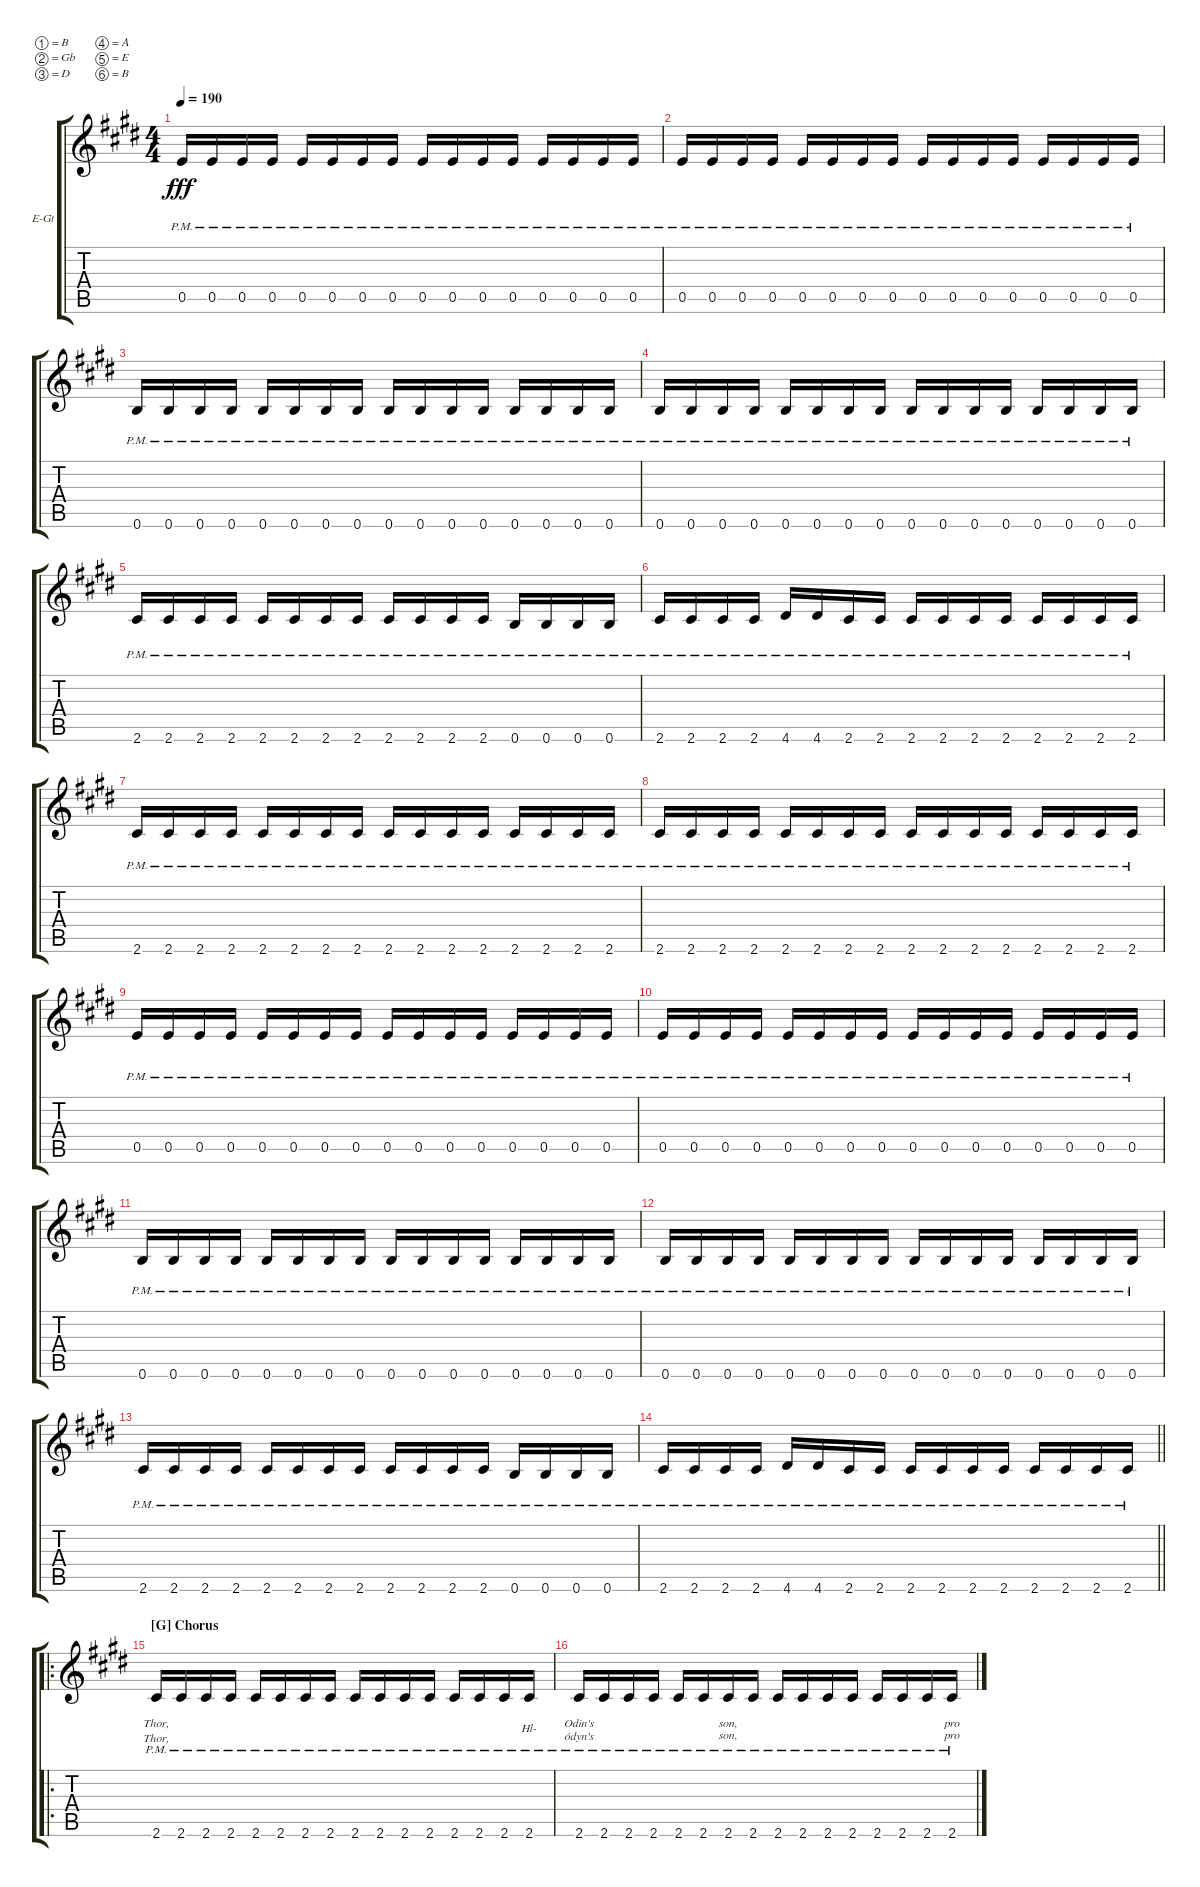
\bracketExtendMode groupsimilarinstruments
\firstSystemTrackNameOrientation horizontal
\otherSystemsTrackNameOrientation horizontal
\track ("Rhythm" "E-Gt") {instrument distortionguitar}
\staff {score tabs}
\tuning (B3 Gb3 D3 A2 E2 B1)
\ts (4 4)
\tempo 190
\clef g2
\ks c#minor
0.5{pm}.16{ot 8vb lyrics (0 "") lyrics (1 "") lyrics (2 "") lyrics (3 "") lyrics (4 "") dy fff} 0.5{pm}.16{ot 8vb lyrics (0 "") lyrics (1 "") lyrics (2 "") lyrics (3 "") lyrics (4 "")} 0.5{pm}.16{ot 8vb lyrics (0 "") lyrics (1 "") lyrics (2 "") lyrics (3 "") lyrics (4 "")} 0.5{pm}.16{ot 8vb lyrics (0 "") lyrics (1 "") lyrics (2 "") lyrics (3 "") lyrics (4 "")} 0.5{pm}.16{ot 8vb lyrics (0 "") lyrics (1 "") lyrics (2 "") lyrics (3 "") lyrics (4 "")} 0.5{pm}.16{ot 8vb lyrics (0 "") lyrics (1 "") lyrics (2 "") lyrics (3 "") lyrics (4 "")} 0.5{pm}.16{ot 8vb lyrics (0 "") lyrics (1 "") lyrics (2 "") lyrics (3 "") lyrics (4 "")} 0.5{pm}.16{ot 8vb lyrics (0 "") lyrics (1 "") lyrics (2 "") lyrics (3 "") lyrics (4 "")} 0.5{pm}.16{ot 8vb lyrics (0 "") lyrics (1 "") lyrics (2 "") lyrics (3 "") lyrics (4 "")} 0.5{pm}.16{ot 8vb lyrics (0 "") lyrics (1 "") lyrics (2 "") lyrics (3 "") lyrics (4 "")} 0.5{pm}.16{ot 8vb lyrics (0 "") lyrics (1 "") lyrics (2 "") lyrics (3 "") lyrics (4 "")} 0.5{pm}.16{ot 8vb lyrics (0 "") lyrics (1 "") lyrics (2 "") lyrics (3 "") lyrics (4 "")} 0.5{pm}.16{ot 8vb lyrics (0 "") lyrics (1 "") lyrics (2 "") lyrics (3 "") lyrics (4 "")} 0.5{pm}.16{ot 8vb lyrics (0 "") lyrics (1 "") lyrics (2 "") lyrics (3 "") lyrics (4 "")} 0.5{pm}.16{ot 8vb lyrics (0 "") lyrics (1 "") lyrics (2 "") lyrics (3 "") lyrics (4 "")} 0.5{pm}.16{ot 8vb lyrics (0 "") lyrics (1 "") lyrics (2 "") lyrics (3 "") lyrics (4 "")} |
0.5{pm}.16{ot 8vb lyrics (0 "") lyrics (1 "") lyrics (2 "") lyrics (3 "") lyrics (4 "")} 0.5{pm}.16{ot 8vb lyrics (0 "") lyrics (1 "") lyrics (2 "") lyrics (3 "") lyrics (4 "")} 0.5{pm}.16{ot 8vb lyrics (0 "") lyrics (1 "") lyrics (2 "") lyrics (3 "") lyrics (4 "")} 0.5{pm}.16{ot 8vb lyrics (0 "") lyrics (1 "") lyrics (2 "") lyrics (3 "") lyrics (4 "")} 0.5{pm}.16{ot 8vb lyrics (0 "") lyrics (1 "") lyrics (2 "") lyrics (3 "") lyrics (4 "")} 0.5{pm}.16{ot 8vb lyrics (0 "") lyrics (1 "") lyrics (2 "") lyrics (3 "") lyrics (4 "")} 0.5{pm}.16{ot 8vb lyrics (0 "") lyrics (1 "") lyrics (2 "") lyrics (3 "") lyrics (4 "")} 0.5{pm}.16{ot 8vb lyrics (0 "") lyrics (1 "") lyrics (2 "") lyrics (3 "") lyrics (4 "")} 0.5{pm}.16{ot 8vb lyrics (0 "") lyrics (1 "") lyrics (2 "") lyrics (3 "") lyrics (4 "")} 0.5{pm}.16{ot 8vb lyrics (0 "") lyrics (1 "") lyrics (2 "") lyrics (3 "") lyrics (4 "")} 0.5{pm}.16{ot 8vb lyrics (0 "") lyrics (1 "") lyrics (2 "") lyrics (3 "") lyrics (4 "")} 0.5{pm}.16{ot 8vb lyrics (0 "") lyrics (1 "") lyrics (2 "") lyrics (3 "") lyrics (4 "")} 0.5{pm}.16{ot 8vb lyrics (0 "") lyrics (1 "") lyrics (2 "") lyrics (3 "") lyrics (4 "")} 0.5{pm}.16{ot 8vb lyrics (0 "") lyrics (1 "") lyrics (2 "") lyrics (3 "") lyrics (4 "")} 0.5{pm}.16{ot 8vb lyrics (0 "") lyrics (1 "") lyrics (2 "") lyrics (3 "") lyrics (4 "")} 0.5{pm}.16{ot 8vb lyrics (0 "") lyrics (1 "") lyrics (2 "") lyrics (3 "") lyrics (4 "")} |
0.6{pm}.16{ot 8vb lyrics (0 "") lyrics (1 "") lyrics (2 "") lyrics (3 "") lyrics (4 "")} 0.6{pm}.16{ot 8vb lyrics (0 "") lyrics (1 "") lyrics (2 "") lyrics (3 "") lyrics (4 "")} 0.6{pm}.16{ot 8vb lyrics (0 "") lyrics (1 "") lyrics (2 "") lyrics (3 "") lyrics (4 "")} 0.6{pm}.16{ot 8vb lyrics (0 "") lyrics (1 "") lyrics (2 "") lyrics (3 "") lyrics (4 "")} 0.6{pm}.16{ot 8vb lyrics (0 "") lyrics (1 "") lyrics (2 "") lyrics (3 "") lyrics (4 "")} 0.6{pm}.16{ot 8vb lyrics (0 "") lyrics (1 "") lyrics (2 "") lyrics (3 "") lyrics (4 "")} 0.6{pm}.16{ot 8vb lyrics (0 "") lyrics (1 "") lyrics (2 "") lyrics (3 "") lyrics (4 "")} 0.6{pm}.16{ot 8vb lyrics (0 "") lyrics (1 "") lyrics (2 "") lyrics (3 "") lyrics (4 "")} 0.6{pm}.16{ot 8vb lyrics (0 "") lyrics (1 "") lyrics (2 "") lyrics (3 "") lyrics (4 "")} 0.6{pm}.16{ot 8vb lyrics (0 "") lyrics (1 "") lyrics (2 "") lyrics (3 "") lyrics (4 "")} 0.6{pm}.16{ot 8vb lyrics (0 "") lyrics (1 "") lyrics (2 "") lyrics (3 "") lyrics (4 "")} 0.6{pm}.16{ot 8vb lyrics (0 "") lyrics (1 "") lyrics (2 "") lyrics (3 "") lyrics (4 "")} 0.6{pm}.16{ot 8vb lyrics (0 "") lyrics (1 "") lyrics (2 "") lyrics (3 "") lyrics (4 "")} 0.6{pm}.16{ot 8vb lyrics (0 "") lyrics (1 "") lyrics (2 "") lyrics (3 "") lyrics (4 "")} 0.6{pm}.16{ot 8vb lyrics (0 "") lyrics (1 "") lyrics (2 "") lyrics (3 "") lyrics (4 "")} 0.6{pm}.16{ot 8vb lyrics (0 "") lyrics (1 "") lyrics (2 "") lyrics (3 "") lyrics (4 "")} |
0.6{pm}.16{ot 8vb lyrics (0 "") lyrics (1 "") lyrics (2 "") lyrics (3 "") lyrics (4 "")} 0.6{pm}.16{ot 8vb lyrics (0 "") lyrics (1 "") lyrics (2 "") lyrics (3 "") lyrics (4 "")} 0.6{pm}.16{ot 8vb lyrics (0 "") lyrics (1 "") lyrics (2 "") lyrics (3 "") lyrics (4 "")} 0.6{pm}.16{ot 8vb lyrics (0 "") lyrics (1 "") lyrics (2 "") lyrics (3 "") lyrics (4 "")} 0.6{pm}.16{ot 8vb lyrics (0 "") lyrics (1 "") lyrics (2 "") lyrics (3 "") lyrics (4 "")} 0.6{pm}.16{ot 8vb lyrics (0 "") lyrics (1 "") lyrics (2 "") lyrics (3 "") lyrics (4 "")} 0.6{pm}.16{ot 8vb lyrics (0 "") lyrics (1 "") lyrics (2 "") lyrics (3 "") lyrics (4 "")} 0.6{pm}.16{ot 8vb lyrics (0 "") lyrics (1 "") lyrics (2 "") lyrics (3 "") lyrics (4 "")} 0.6{pm}.16{ot 8vb lyrics (0 "") lyrics (1 "") lyrics (2 "") lyrics (3 "") lyrics (4 "")} 0.6{pm}.16{ot 8vb lyrics (0 "") lyrics (1 "") lyrics (2 "") lyrics (3 "") lyrics (4 "")} 0.6{pm}.16{ot 8vb lyrics (0 "") lyrics (1 "") lyrics (2 "") lyrics (3 "") lyrics (4 "")} 0.6{pm}.16{ot 8vb lyrics (0 "") lyrics (1 "") lyrics (2 "") lyrics (3 "") lyrics (4 "")} 0.6{pm}.16{ot 8vb lyrics (0 "") lyrics (1 "") lyrics (2 "") lyrics (3 "") lyrics (4 "")} 0.6{pm}.16{ot 8vb lyrics (0 "") lyrics (1 "") lyrics (2 "") lyrics (3 "") lyrics (4 "")} 0.6{pm}.16{ot 8vb lyrics (0 "") lyrics (1 "") lyrics (2 "") lyrics (3 "") lyrics (4 "")} 0.6{pm}.16{ot 8vb lyrics (0 "") lyrics (1 "") lyrics (2 "") lyrics (3 "") lyrics (4 "")} |
2.6{pm}.16{ot 8vb lyrics (0 "") lyrics (1 "") lyrics (2 "") lyrics (3 "") lyrics (4 "")} 2.6{pm}.16{ot 8vb lyrics (0 "") lyrics (1 "") lyrics (2 "") lyrics (3 "") lyrics (4 "")} 2.6{pm}.16{ot 8vb lyrics (0 "") lyrics (1 "") lyrics (2 "") lyrics (3 "") lyrics (4 "")} 2.6{pm}.16{ot 8vb lyrics (0 "") lyrics (1 "") lyrics (2 "") lyrics (3 "") lyrics (4 "")} 2.6{pm}.16{ot 8vb lyrics (0 "") lyrics (1 "") lyrics (2 "") lyrics (3 "") lyrics (4 "")} 2.6{pm}.16{ot 8vb lyrics (0 "") lyrics (1 "") lyrics (2 "") lyrics (3 "") lyrics (4 "")} 2.6{pm}.16{ot 8vb lyrics (0 "") lyrics (1 "") lyrics (2 "") lyrics (3 "") lyrics (4 "")} 2.6{pm}.16{ot 8vb lyrics (0 "") lyrics (1 "") lyrics (2 "") lyrics (3 "") lyrics (4 "")} 2.6{pm}.16{ot 8vb lyrics (0 "") lyrics (1 "") lyrics (2 "") lyrics (3 "") lyrics (4 "")} 2.6{pm}.16{ot 8vb lyrics (0 "") lyrics (1 "") lyrics (2 "") lyrics (3 "") lyrics (4 "")} 2.6{pm}.16{ot 8vb lyrics (0 "") lyrics (1 "") lyrics (2 "") lyrics (3 "") lyrics (4 "")} 2.6{pm}.16{ot 8vb lyrics (0 "") lyrics (1 "") lyrics (2 "") lyrics (3 "") lyrics (4 "")} 0.6{pm}.16{ot 8vb lyrics (0 "") lyrics (1 "") lyrics (2 "") lyrics (3 "") lyrics (4 "")} 0.6{pm}.16{ot 8vb lyrics (0 "") lyrics (1 "") lyrics (2 "") lyrics (3 "") lyrics (4 "")} 0.6{pm}.16{ot 8vb lyrics (0 "") lyrics (1 "") lyrics (2 "") lyrics (3 "") lyrics (4 "")} 0.6{pm}.16{ot 8vb lyrics (0 "") lyrics (1 "") lyrics (2 "") lyrics (3 "") lyrics (4 "")} |
2.6{pm}.16{ot 8vb lyrics (0 "") lyrics (1 "") lyrics (2 "") lyrics (3 "") lyrics (4 "")} 2.6{pm}.16{ot 8vb lyrics (0 "") lyrics (1 "") lyrics (2 "") lyrics (3 "") lyrics (4 "")} 2.6{pm}.16{ot 8vb lyrics (0 "") lyrics (1 "") lyrics (2 "") lyrics (3 "") lyrics (4 "")} 2.6{pm}.16{ot 8vb lyrics (0 "") lyrics (1 "") lyrics (2 "") lyrics (3 "") lyrics (4 "")} 4.6{pm}.16{ot 8vb lyrics (0 "") lyrics (1 "") lyrics (2 "") lyrics (3 "") lyrics (4 "")} 4.6{pm}.16{ot 8vb lyrics (0 "") lyrics (1 "") lyrics (2 "") lyrics (3 "") lyrics (4 "")} 2.6{pm}.16{ot 8vb lyrics (0 "") lyrics (1 "") lyrics (2 "") lyrics (3 "") lyrics (4 "")} 2.6{pm}.16{ot 8vb lyrics (0 "") lyrics (1 "") lyrics (2 "") lyrics (3 "") lyrics (4 "")} 2.6{pm}.16{ot 8vb lyrics (0 "") lyrics (1 "") lyrics (2 "") lyrics (3 "") lyrics (4 "")} 2.6{pm}.16{ot 8vb lyrics (0 "") lyrics (1 "") lyrics (2 "") lyrics (3 "") lyrics (4 "")} 2.6{pm}.16{ot 8vb lyrics (0 "") lyrics (1 "") lyrics (2 "") lyrics (3 "") lyrics (4 "")} 2.6{pm}.16{ot 8vb lyrics (0 "") lyrics (1 "") lyrics (2 "") lyrics (3 "") lyrics (4 "")} 2.6{pm}.16{ot 8vb lyrics (0 "") lyrics (1 "") lyrics (2 "") lyrics (3 "") lyrics (4 "")} 2.6{pm}.16{ot 8vb lyrics (0 "") lyrics (1 "") lyrics (2 "") lyrics (3 "") lyrics (4 "")} 2.6{pm}.16{ot 8vb lyrics (0 "") lyrics (1 "") lyrics (2 "") lyrics (3 "") lyrics (4 "")} 2.6{pm}.16{ot 8vb lyrics (0 "") lyrics (1 "") lyrics (2 "") lyrics (3 "") lyrics (4 "")} |
2.6{pm}.16{ot 8vb lyrics (0 "") lyrics (1 "") lyrics (2 "") lyrics (3 "") lyrics (4 "")} 2.6{pm}.16{ot 8vb lyrics (0 "") lyrics (1 "") lyrics (2 "") lyrics (3 "") lyrics (4 "")} 2.6{pm}.16{ot 8vb lyrics (0 "") lyrics (1 "") lyrics (2 "") lyrics (3 "") lyrics (4 "")} 2.6{pm}.16{ot 8vb lyrics (0 "") lyrics (1 "") lyrics (2 "") lyrics (3 "") lyrics (4 "")} 2.6{pm}.16{ot 8vb lyrics (0 "") lyrics (1 "") lyrics (2 "") lyrics (3 "") lyrics (4 "")} 2.6{pm}.16{ot 8vb lyrics (0 "") lyrics (1 "") lyrics (2 "") lyrics (3 "") lyrics (4 "")} 2.6{pm}.16{ot 8vb lyrics (0 "") lyrics (1 "") lyrics (2 "") lyrics (3 "") lyrics (4 "")} 2.6{pm}.16{ot 8vb lyrics (0 "") lyrics (1 "") lyrics (2 "") lyrics (3 "") lyrics (4 "")} 2.6{pm}.16{ot 8vb lyrics (0 "") lyrics (1 "") lyrics (2 "") lyrics (3 "") lyrics (4 "")} 2.6{pm}.16{ot 8vb lyrics (0 "") lyrics (1 "") lyrics (2 "") lyrics (3 "") lyrics (4 "")} 2.6{pm}.16{ot 8vb lyrics (0 "") lyrics (1 "") lyrics (2 "") lyrics (3 "") lyrics (4 "")} 2.6{pm}.16{ot 8vb lyrics (0 "") lyrics (1 "") lyrics (2 "") lyrics (3 "") lyrics (4 "")} 2.6{pm}.16{ot 8vb lyrics (0 "") lyrics (1 "") lyrics (2 "") lyrics (3 "") lyrics (4 "")} 2.6{pm}.16{ot 8vb lyrics (0 "") lyrics (1 "") lyrics (2 "") lyrics (3 "") lyrics (4 "")} 2.6{pm}.16{ot 8vb lyrics (0 "") lyrics (1 "") lyrics (2 "") lyrics (3 "") lyrics (4 "")} 2.6{pm}.16{ot 8vb lyrics (0 "") lyrics (1 "") lyrics (2 "") lyrics (3 "") lyrics (4 "")} |
2.6{pm}.16{ot 8vb lyrics (0 "") lyrics (1 "") lyrics (2 "") lyrics (3 "") lyrics (4 "")} 2.6{pm}.16{ot 8vb lyrics (0 "") lyrics (1 "") lyrics (2 "") lyrics (3 "") lyrics (4 "")} 2.6{pm}.16{ot 8vb lyrics (0 "") lyrics (1 "") lyrics (2 "") lyrics (3 "") lyrics (4 "")} 2.6{pm}.16{ot 8vb lyrics (0 "") lyrics (1 "") lyrics (2 "") lyrics (3 "") lyrics (4 "")} 2.6{pm}.16{ot 8vb lyrics (0 "") lyrics (1 "") lyrics (2 "") lyrics (3 "") lyrics (4 "")} 2.6{pm}.16{ot 8vb lyrics (0 "") lyrics (1 "") lyrics (2 "") lyrics (3 "") lyrics (4 "")} 2.6{pm}.16{ot 8vb lyrics (0 "") lyrics (1 "") lyrics (2 "") lyrics (3 "") lyrics (4 "")} 2.6{pm}.16{ot 8vb lyrics (0 "") lyrics (1 "") lyrics (2 "") lyrics (3 "") lyrics (4 "")} 2.6{pm}.16{ot 8vb lyrics (0 "") lyrics (1 "") lyrics (2 "") lyrics (3 "") lyrics (4 "")} 2.6{pm}.16{ot 8vb lyrics (0 "") lyrics (1 "") lyrics (2 "") lyrics (3 "") lyrics (4 "")} 2.6{pm}.16{ot 8vb lyrics (0 "") lyrics (1 "") lyrics (2 "") lyrics (3 "") lyrics (4 "")} 2.6{pm}.16{ot 8vb lyrics (0 "") lyrics (1 "") lyrics (2 "") lyrics (3 "") lyrics (4 "")} 2.6{pm}.16{ot 8vb lyrics (0 "") lyrics (1 "") lyrics (2 "") lyrics (3 "") lyrics (4 "")} 2.6{pm}.16{ot 8vb lyrics (0 "") lyrics (1 "") lyrics (2 "") lyrics (3 "") lyrics (4 "")} 2.6{pm}.16{ot 8vb lyrics (0 "") lyrics (1 "") lyrics (2 "") lyrics (3 "") lyrics (4 "")} 2.6{pm}.16{ot 8vb lyrics (0 "") lyrics (1 "") lyrics (2 "") lyrics (3 "") lyrics (4 "")} |
0.5{pm}.16{ot 8vb lyrics (0 "") lyrics (1 "") lyrics (2 "") lyrics (3 "") lyrics (4 "")} 0.5{pm}.16{ot 8vb lyrics (0 "") lyrics (1 "") lyrics (2 "") lyrics (3 "") lyrics (4 "")} 0.5{pm}.16{ot 8vb lyrics (0 "") lyrics (1 "") lyrics (2 "") lyrics (3 "") lyrics (4 "")} 0.5{pm}.16{ot 8vb lyrics (0 "") lyrics (1 "") lyrics (2 "") lyrics (3 "") lyrics (4 "")} 0.5{pm}.16{ot 8vb lyrics (0 "") lyrics (1 "") lyrics (2 "") lyrics (3 "") lyrics (4 "")} 0.5{pm}.16{ot 8vb lyrics (0 "") lyrics (1 "") lyrics (2 "") lyrics (3 "") lyrics (4 "")} 0.5{pm}.16{ot 8vb lyrics (0 "") lyrics (1 "") lyrics (2 "") lyrics (3 "") lyrics (4 "")} 0.5{pm}.16{ot 8vb lyrics (0 "") lyrics (1 "") lyrics (2 "") lyrics (3 "") lyrics (4 "")} 0.5{pm}.16{ot 8vb lyrics (0 "") lyrics (1 "") lyrics (2 "") lyrics (3 "") lyrics (4 "")} 0.5{pm}.16{ot 8vb lyrics (0 "") lyrics (1 "") lyrics (2 "") lyrics (3 "") lyrics (4 "")} 0.5{pm}.16{ot 8vb lyrics (0 "") lyrics (1 "") lyrics (2 "") lyrics (3 "") lyrics (4 "")} 0.5{pm}.16{ot 8vb lyrics (0 "") lyrics (1 "") lyrics (2 "") lyrics (3 "") lyrics (4 "")} 0.5{pm}.16{ot 8vb lyrics (0 "") lyrics (1 "") lyrics (2 "") lyrics (3 "") lyrics (4 "")} 0.5{pm}.16{ot 8vb lyrics (0 "") lyrics (1 "") lyrics (2 "") lyrics (3 "") lyrics (4 "")} 0.5{pm}.16{ot 8vb lyrics (0 "") lyrics (1 "") lyrics (2 "") lyrics (3 "") lyrics (4 "")} 0.5{pm}.16{ot 8vb lyrics (0 "") lyrics (1 "") lyrics (2 "") lyrics (3 "") lyrics (4 "")} |
0.5{pm}.16{ot 8vb lyrics (0 "") lyrics (1 "") lyrics (2 "") lyrics (3 "") lyrics (4 "")} 0.5{pm}.16{ot 8vb lyrics (0 "") lyrics (1 "") lyrics (2 "") lyrics (3 "") lyrics (4 "")} 0.5{pm}.16{ot 8vb lyrics (0 "") lyrics (1 "") lyrics (2 "") lyrics (3 "") lyrics (4 "")} 0.5{pm}.16{ot 8vb lyrics (0 "") lyrics (1 "") lyrics (2 "") lyrics (3 "") lyrics (4 "")} 0.5{pm}.16{ot 8vb lyrics (0 "") lyrics (1 "") lyrics (2 "") lyrics (3 "") lyrics (4 "")} 0.5{pm}.16{ot 8vb lyrics (0 "") lyrics (1 "") lyrics (2 "") lyrics (3 "") lyrics (4 "")} 0.5{pm}.16{ot 8vb lyrics (0 "") lyrics (1 "") lyrics (2 "") lyrics (3 "") lyrics (4 "")} 0.5{pm}.16{ot 8vb lyrics (0 "") lyrics (1 "") lyrics (2 "") lyrics (3 "") lyrics (4 "")} 0.5{pm}.16{ot 8vb lyrics (0 "") lyrics (1 "") lyrics (2 "") lyrics (3 "") lyrics (4 "")} 0.5{pm}.16{ot 8vb lyrics (0 "") lyrics (1 "") lyrics (2 "") lyrics (3 "") lyrics (4 "")} 0.5{pm}.16{ot 8vb lyrics (0 "") lyrics (1 "") lyrics (2 "") lyrics (3 "") lyrics (4 "")} 0.5{pm}.16{ot 8vb lyrics (0 "") lyrics (1 "") lyrics (2 "") lyrics (3 "") lyrics (4 "")} 0.5{pm}.16{ot 8vb lyrics (0 "") lyrics (1 "") lyrics (2 "") lyrics (3 "") lyrics (4 "")} 0.5{pm}.16{ot 8vb lyrics (0 "") lyrics (1 "") lyrics (2 "") lyrics (3 "") lyrics (4 "")} 0.5{pm}.16{ot 8vb lyrics (0 "") lyrics (1 "") lyrics (2 "") lyrics (3 "") lyrics (4 "")} 0.5{pm}.16{ot 8vb lyrics (0 "") lyrics (1 "") lyrics (2 "") lyrics (3 "") lyrics (4 "")} |
0.6{pm}.16{ot 8vb lyrics (0 "") lyrics (1 "") lyrics (2 "") lyrics (3 "") lyrics (4 "")} 0.6{pm}.16{ot 8vb lyrics (0 "") lyrics (1 "") lyrics (2 "") lyrics (3 "") lyrics (4 "")} 0.6{pm}.16{ot 8vb lyrics (0 "") lyrics (1 "") lyrics (2 "") lyrics (3 "") lyrics (4 "")} 0.6{pm}.16{ot 8vb lyrics (0 "") lyrics (1 "") lyrics (2 "") lyrics (3 "") lyrics (4 "")} 0.6{pm}.16{ot 8vb lyrics (0 "") lyrics (1 "") lyrics (2 "") lyrics (3 "") lyrics (4 "")} 0.6{pm}.16{ot 8vb lyrics (0 "") lyrics (1 "") lyrics (2 "") lyrics (3 "") lyrics (4 "")} 0.6{pm}.16{ot 8vb lyrics (0 "") lyrics (1 "") lyrics (2 "") lyrics (3 "") lyrics (4 "")} 0.6{pm}.16{ot 8vb lyrics (0 "") lyrics (1 "") lyrics (2 "") lyrics (3 "") lyrics (4 "")} 0.6{pm}.16{ot 8vb lyrics (0 "") lyrics (1 "") lyrics (2 "") lyrics (3 "") lyrics (4 "")} 0.6{pm}.16{ot 8vb lyrics (0 "") lyrics (1 "") lyrics (2 "") lyrics (3 "") lyrics (4 "")} 0.6{pm}.16{ot 8vb lyrics (0 "") lyrics (1 "") lyrics (2 "") lyrics (3 "") lyrics (4 "")} 0.6{pm}.16{ot 8vb lyrics (0 "") lyrics (1 "") lyrics (2 "") lyrics (3 "") lyrics (4 "")} 0.6{pm}.16{ot 8vb lyrics (0 "") lyrics (1 "") lyrics (2 "") lyrics (3 "") lyrics (4 "")} 0.6{pm}.16{ot 8vb lyrics (0 "") lyrics (1 "") lyrics (2 "") lyrics (3 "") lyrics (4 "")} 0.6{pm}.16{ot 8vb lyrics (0 "") lyrics (1 "") lyrics (2 "") lyrics (3 "") lyrics (4 "")} 0.6{pm}.16{ot 8vb lyrics (0 "") lyrics (1 "") lyrics (2 "") lyrics (3 "") lyrics (4 "")} |
0.6{pm}.16{ot 8vb lyrics (0 "") lyrics (1 "") lyrics (2 "") lyrics (3 "") lyrics (4 "")} 0.6{pm}.16{ot 8vb lyrics (0 "") lyrics (1 "") lyrics (2 "") lyrics (3 "") lyrics (4 "")} 0.6{pm}.16{ot 8vb lyrics (0 "") lyrics (1 "") lyrics (2 "") lyrics (3 "") lyrics (4 "")} 0.6{pm}.16{ot 8vb lyrics (0 "") lyrics (1 "") lyrics (2 "") lyrics (3 "") lyrics (4 "")} 0.6{pm}.16{ot 8vb lyrics (0 "") lyrics (1 "") lyrics (2 "") lyrics (3 "") lyrics (4 "")} 0.6{pm}.16{ot 8vb lyrics (0 "") lyrics (1 "") lyrics (2 "") lyrics (3 "") lyrics (4 "")} 0.6{pm}.16{ot 8vb lyrics (0 "") lyrics (1 "") lyrics (2 "") lyrics (3 "") lyrics (4 "")} 0.6{pm}.16{ot 8vb lyrics (0 "") lyrics (1 "") lyrics (2 "") lyrics (3 "") lyrics (4 "")} 0.6{pm}.16{ot 8vb lyrics (0 "") lyrics (1 "") lyrics (2 "") lyrics (3 "") lyrics (4 "")} 0.6{pm}.16{ot 8vb lyrics (0 "") lyrics (1 "") lyrics (2 "") lyrics (3 "") lyrics (4 "")} 0.6{pm}.16{ot 8vb lyrics (0 "") lyrics (1 "") lyrics (2 "") lyrics (3 "") lyrics (4 "")} 0.6{pm}.16{ot 8vb lyrics (0 "") lyrics (1 "") lyrics (2 "") lyrics (3 "") lyrics (4 "")} 0.6{pm}.16{ot 8vb lyrics (0 "") lyrics (1 "") lyrics (2 "") lyrics (3 "") lyrics (4 "")} 0.6{pm}.16{ot 8vb lyrics (0 "") lyrics (1 "") lyrics (2 "") lyrics (3 "") lyrics (4 "")} 0.6{pm}.16{ot 8vb lyrics (0 "") lyrics (1 "") lyrics (2 "") lyrics (3 "") lyrics (4 "")} 0.6{pm}.16{ot 8vb lyrics (0 "") lyrics (1 "") lyrics (2 "") lyrics (3 "") lyrics (4 "")} |
2.6{pm}.16{ot 8vb lyrics (0 "") lyrics (1 "") lyrics (2 "") lyrics (3 "") lyrics (4 "")} 2.6{pm}.16{ot 8vb lyrics (0 "") lyrics (1 "") lyrics (2 "") lyrics (3 "") lyrics (4 "")} 2.6{pm}.16{ot 8vb lyrics (0 "") lyrics (1 "") lyrics (2 "") lyrics (3 "") lyrics (4 "")} 2.6{pm}.16{ot 8vb lyrics (0 "") lyrics (1 "") lyrics (2 "") lyrics (3 "") lyrics (4 "")} 2.6{pm}.16{ot 8vb lyrics (0 "") lyrics (1 "") lyrics (2 "") lyrics (3 "") lyrics (4 "")} 2.6{pm}.16{ot 8vb lyrics (0 "") lyrics (1 "") lyrics (2 "") lyrics (3 "") lyrics (4 "")} 2.6{pm}.16{ot 8vb lyrics (0 "") lyrics (1 "") lyrics (2 "") lyrics (3 "") lyrics (4 "")} 2.6{pm}.16{ot 8vb lyrics (0 "") lyrics (1 "") lyrics (2 "") lyrics (3 "") lyrics (4 "")} 2.6{pm}.16{ot 8vb lyrics (0 "") lyrics (1 "") lyrics (2 "") lyrics (3 "") lyrics (4 "")} 2.6{pm}.16{ot 8vb lyrics (0 "") lyrics (1 "") lyrics (2 "") lyrics (3 "") lyrics (4 "")} 2.6{pm}.16{ot 8vb lyrics (0 "") lyrics (1 "") lyrics (2 "") lyrics (3 "") lyrics (4 "")} 2.6{pm}.16{ot 8vb lyrics (0 "") lyrics (1 "") lyrics (2 "") lyrics (3 "") lyrics (4 "")} 0.6{pm}.16{ot 8vb lyrics (0 "") lyrics (1 "") lyrics (2 "") lyrics (3 "") lyrics (4 "")} 0.6{pm}.16{ot 8vb lyrics (0 "") lyrics (1 "") lyrics (2 "") lyrics (3 "") lyrics (4 "")} 0.6{pm}.16{ot 8vb lyrics (0 "") lyrics (1 "") lyrics (2 "") lyrics (3 "") lyrics (4 "")} 0.6{pm}.16{ot 8vb lyrics (0 "") lyrics (1 "") lyrics (2 "") lyrics (3 "") lyrics (4 "")} |
\barLineRight lightlight
2.6{pm}.16{ot 8vb lyrics (0 "") lyrics (1 "") lyrics (2 "") lyrics (3 "") lyrics (4 "")} 2.6{pm}.16{ot 8vb lyrics (0 "") lyrics (1 "") lyrics (2 "") lyrics (3 "") lyrics (4 "")} 2.6{pm}.16{ot 8vb lyrics (0 "") lyrics (1 "") lyrics (2 "") lyrics (3 "") lyrics (4 "")} 2.6{pm}.16{ot 8vb lyrics (0 "") lyrics (1 "") lyrics (2 "") lyrics (3 "") lyrics (4 "")} 4.6{pm}.16{ot 8vb lyrics (0 "") lyrics (1 "") lyrics (2 "") lyrics (3 "") lyrics (4 "")} 4.6{pm}.16{ot 8vb lyrics (0 "") lyrics (1 "") lyrics (2 "") lyrics (3 "") lyrics (4 "")} 2.6{pm}.16{ot 8vb lyrics (0 "") lyrics (1 "") lyrics (2 "") lyrics (3 "") lyrics (4 "")} 2.6{pm}.16{ot 8vb lyrics (0 "") lyrics (1 "") lyrics (2 "") lyrics (3 "") lyrics (4 "")} 2.6{pm}.16{ot 8vb lyrics (0 "") lyrics (1 "") lyrics (2 "") lyrics (3 "") lyrics (4 "")} 2.6{pm}.16{ot 8vb lyrics (0 "") lyrics (1 "") lyrics (2 "") lyrics (3 "") lyrics (4 "")} 2.6{pm}.16{ot 8vb lyrics (0 "") lyrics (1 "") lyrics (2 "") lyrics (3 "") lyrics (4 "")} 2.6{pm}.16{ot 8vb lyrics (0 "") lyrics (1 "") lyrics (2 "") lyrics (3 "") lyrics (4 "")} 2.6{pm}.16{ot 8vb lyrics (0 "") lyrics (1 "") lyrics (2 "") lyrics (3 "") lyrics (4 "")} 2.6{pm}.16{ot 8vb lyrics (0 "") lyrics (1 "") lyrics (2 "") lyrics (3 "") lyrics (4 "")} 2.6{pm}.16{ot 8vb lyrics (0 "") lyrics (1 "") lyrics (2 "") lyrics (3 "") lyrics (4 "")} 2.6{pm}.16{ot 8vb lyrics (0 "") lyrics (1 "") lyrics (2 "") lyrics (3 "") lyrics (4 "")} |
\ro
\section ("G" "Chorus")
2.6{pm}.16{ot 8vb lyrics (0 "") lyrics (1 "") lyrics (2 "") lyrics (3 "Thor,") lyrics (4 "Thor,")} 2.6{pm}.16{ot 8vb lyrics (0 "") lyrics (1 "") lyrics (2 "") lyrics (3 "") lyrics (4 "")} 2.6{pm}.16{ot 8vb lyrics (0 "") lyrics (1 "") lyrics (2 "") lyrics (3 "") lyrics (4 "")} 2.6{pm}.16{ot 8vb lyrics (0 "") lyrics (1 "") lyrics (2 "") lyrics (3 "") lyrics (4 "")} 2.6{pm}.16{ot 8vb lyrics (0 "") lyrics (1 "") lyrics (2 "") lyrics (3 "") lyrics (4 "")} 2.6{pm}.16{ot 8vb lyrics (0 "") lyrics (1 "") lyrics (2 "") lyrics (3 "") lyrics (4 "")} 2.6{pm}.16{ot 8vb lyrics (0 "") lyrics (1 "") lyrics (2 "") lyrics (3 "") lyrics (4 "")} 2.6{pm}.16{ot 8vb lyrics (0 "") lyrics (1 "") lyrics (2 "") lyrics (3 "") lyrics (4 "")} 2.6{pm}.16{ot 8vb lyrics (0 "") lyrics (1 "") lyrics (2 "") lyrics (3 "") lyrics (4 "")} 2.6{pm}.16{ot 8vb lyrics (0 "") lyrics (1 "") lyrics (2 "") lyrics (3 "") lyrics (4 "")} 2.6{pm}.16{ot 8vb lyrics (0 "") lyrics (1 "") lyrics (2 "") lyrics (3 "") lyrics (4 "")} 2.6{pm}.16{ot 8vb lyrics (0 "") lyrics (1 "") lyrics (2 "") lyrics (3 "") lyrics (4 "")} 2.6{pm}.16{ot 8vb lyrics (0 "") lyrics (1 "") lyrics (2 "") lyrics (3 "") lyrics (4 "")} 2.6{pm}.16{ot 8vb lyrics (0 "") lyrics (1 "") lyrics (2 "") lyrics (3 "") lyrics (4 "")} 2.6{pm}.16{ot 8vb lyrics (0 "") lyrics (1 "") lyrics (2 "") lyrics (3 "") lyrics (4 "")} 2.6{pm}.16{ot 8vb lyrics (0 "") lyrics (1 "") lyrics (2 "") lyrics (3 "") lyrics (4 "Hl-")} |
2.6{pm}.16{ot 8vb lyrics (0 "") lyrics (1 "") lyrics (2 "") lyrics (3 "Odin's") lyrics (4 "ódyn's")} 2.6{pm}.16{ot 8vb lyrics (0 "") lyrics (1 "") lyrics (2 "") lyrics (3 "") lyrics (4 "")} 2.6{pm}.16{ot 8vb lyrics (0 "") lyrics (1 "") lyrics (2 "") lyrics (3 "") lyrics (4 "")} 2.6{pm}.16{ot 8vb lyrics (0 "") lyrics (1 "") lyrics (2 "") lyrics (3 "") lyrics (4 "")} 2.6{pm}.16{ot 8vb lyrics (0 "") lyrics (1 "") lyrics (2 "") lyrics (3 "") lyrics (4 "")} 2.6{pm}.16{ot 8vb lyrics (0 "") lyrics (1 "") lyrics (2 "") lyrics (3 "") lyrics (4 "")} 2.6{pm}.16{ot 8vb lyrics (0 "") lyrics (1 "") lyrics (2 "") lyrics (3 "son,") lyrics (4 "son,")} 2.6{pm}.16{ot 8vb lyrics (0 "") lyrics (1 "") lyrics (2 "") lyrics (3 "") lyrics (4 "")} 2.6{pm}.16{ot 8vb lyrics (0 "") lyrics (1 "") lyrics (2 "") lyrics (3 "") lyrics (4 "")} 2.6{pm}.16{ot 8vb lyrics (0 "") lyrics (1 "") lyrics (2 "") lyrics (3 "") lyrics (4 "")} 2.6{pm}.16{ot 8vb lyrics (0 "") lyrics (1 "") lyrics (2 "") lyrics (3 "") lyrics (4 "")} 2.6{pm}.16{ot 8vb lyrics (0 "") lyrics (1 "") lyrics (2 "") lyrics (3 "") lyrics (4 "")} 2.6{pm}.16{ot 8vb lyrics (0 "") lyrics (1 "") lyrics (2 "") lyrics (3 "") lyrics (4 "")} 2.6{pm}.16{ot 8vb lyrics (0 "") lyrics (1 "") lyrics (2 "") lyrics (3 "") lyrics (4 "")} 2.6{pm}.16{ot 8vb lyrics (0 "") lyrics (1 "") lyrics (2 "") lyrics (3 "") lyrics (4 "")} 2.6{pm}.16{ot 8vb lyrics (0 "") lyrics (1 "") lyrics (2 "") lyrics (3 "pro") lyrics (4 "pro")}
